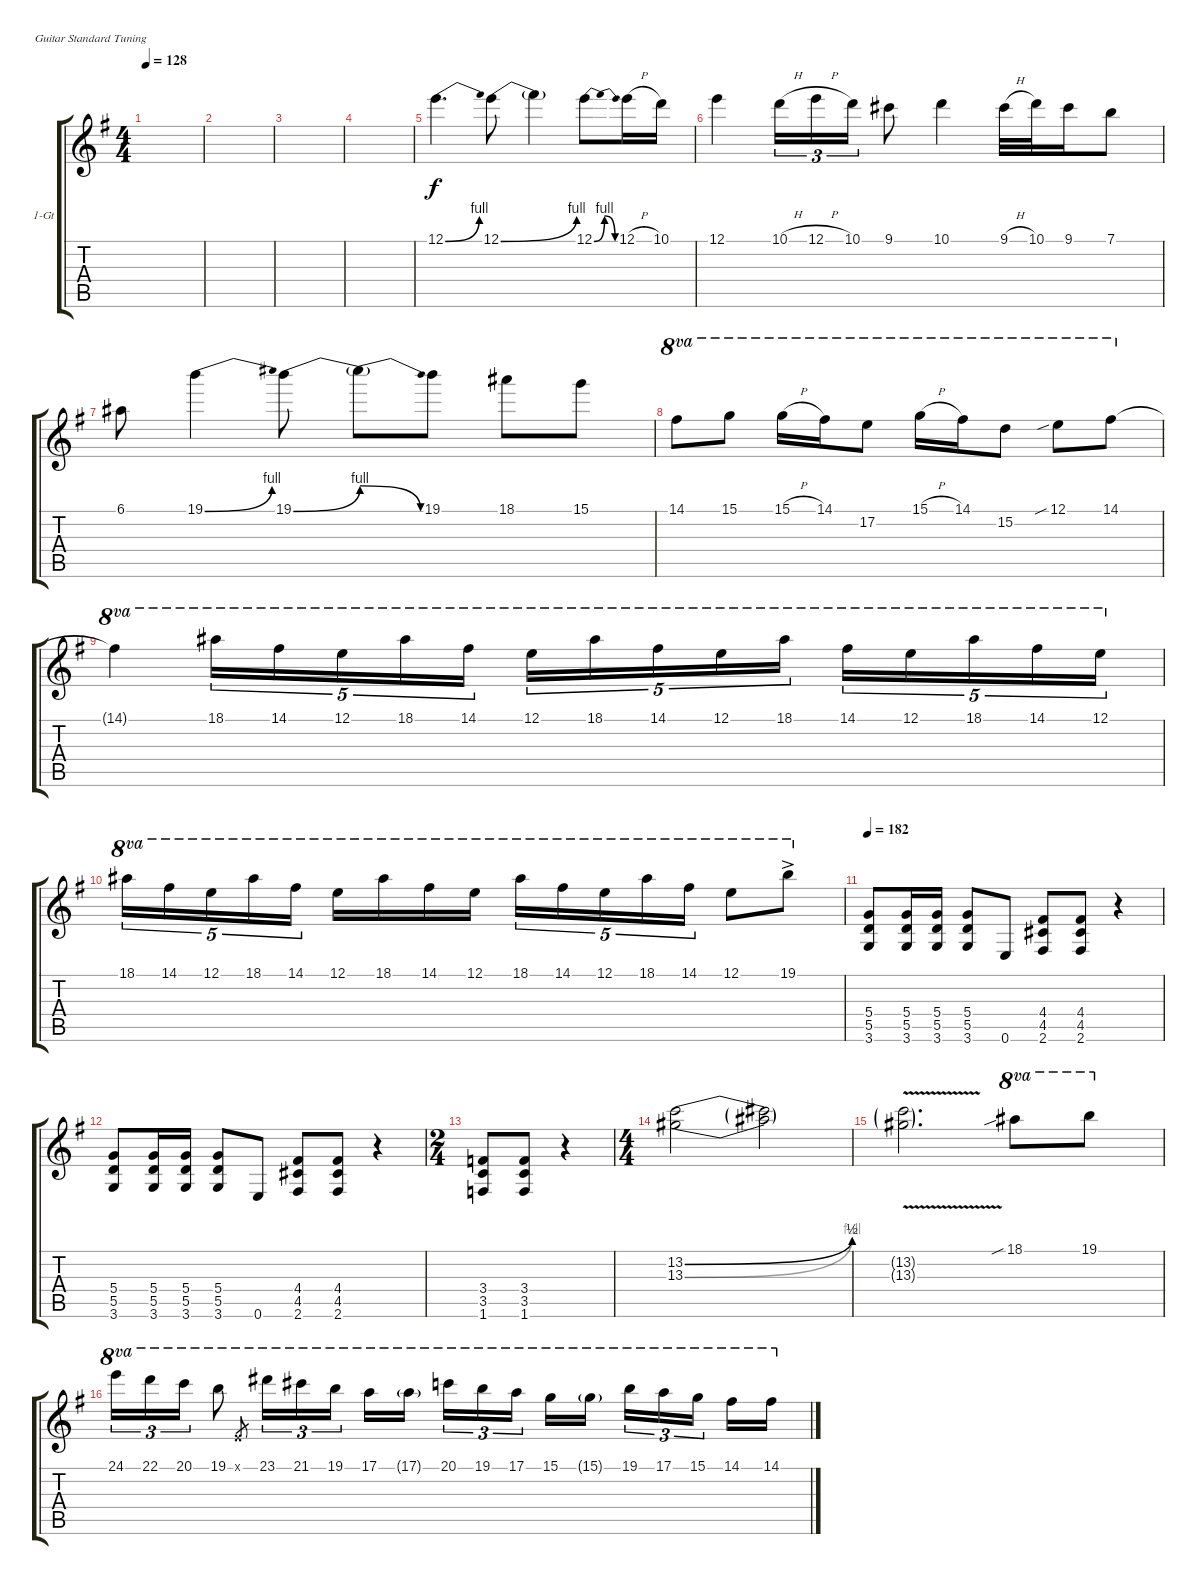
\bracketExtendMode groupsimilarinstruments
\firstSystemTrackNameOrientation horizontal
\otherSystemsTrackNameOrientation horizontal
\track ("1-Gt" "1-Gt") {instrument distortionguitar}
\staff {score tabs}
\tuning (E4 B3 G3 D3 A2 E2)
\ts (4 4)
\tempo 128
\clef g2
\scale
1.05549
\ks g
|
\scale
0.944515 |
\scale
1.05549 |
\scale
0.944515 |
\scale
1.05549 12.1{be (bend 0 0 60 4)}.4{d} 12.1{be (bend 0 0 60 4)}.8 12.1{t}.4 12.1{be (bendrelease 0 0 30 4 30 4 60 0)}.8 12.1{h}.16 10.1.16 |
\scale
0.944515 12.1.4 10.1{h}.16{tu (3 2)} 12.1{h}.16{tu (3 2)} 10.1.16{tu (3 2)} 9.1.8 10.1.4 9.1{h}.32 10.1.32 9.1.16 7.1.8 |
\scale
1.05549 6.1.8 19.1{be (bend 0 0 60 4)}.4 19.1{be (bend 0 0 60 4)}.8 19.1{be (release 0 4 60 0) t}.8 19.1.8 18.1.8 15.1.8 |
\scale
0.944515 14.1.8{ot 8va} 15.1.8{ot 8va} 15.1{h}.16{ot 8va} 14.1.16{ot 8va} 17.2.8{ot 8va} 15.1{h}.16{ot 8va} 14.1.16{ot 8va} 15.2.8{ot 8va} 12.1{sib}.8{ot 8va} 14.1.8{ot 8va} |
\scale
1.05549 14.1{t}.4{ot 8va} 18.1.16{tu (5 4) ot 8va} 14.1.16{tu (5 4) ot 8va} 12.1.16{tu (5 4) ot 8va} 18.1.16{tu (5 4) ot 8va} 14.1.16{tu (5 4) ot 8va} 12.1.16{tu (5 4) ot 8va} 18.1.16{tu (5 4) ot 8va} 14.1.16{tu (5 4) ot 8va} 12.1.16{tu (5 4) ot 8va} 18.1.16{tu (5 4) ot 8va} 14.1.16{tu (5 4) ot 8va} 12.1.16{tu (5 4) ot 8va} 18.1.16{tu (5 4) ot 8va} 14.1.16{tu (5 4) ot 8va} 12.1.16{tu (5 4) ot 8va} |
\scale
0.944515 18.1.16{tu (5 4) ot 8va} 14.1.16{tu (5 4) ot 8va} 12.1.16{tu (5 4) ot 8va} 18.1.16{tu (5 4) ot 8va} 14.1.16{tu (5 4) ot 8va} 12.1.16{ot 8va} 18.1.16{ot 8va} 14.1.16{ot 8va} 12.1.16{ot 8va} 18.1.16{tu (5 4) ot 8va} 14.1.16{tu (5 4) ot 8va} 12.1.16{tu (5 4) ot 8va} 18.1.16{tu (5 4) ot 8va} 14.1.16{tu (5 4) ot 8va} 12.1.8{ot 8va} 19.1{ac}.8{ot 8va} |
\tempo 182
\scale
1.05549 (5.4 5.5 3.6).8 (5.4 5.5 3.6).16 (5.4 5.5 3.6).16 (5.4 5.5 3.6).8 0.6.8 (4.4 4.5 2.6).8 (4.4 4.5 2.6).8 r.4 |
\scale
0.944515 (5.4 5.5 3.6).8 (5.4 5.5 3.6).16 (5.4 5.5 3.6).16 (5.4 5.5 3.6).8 0.6.8 (4.4 4.5 2.6).8 (4.4 4.5 2.6).8 r.4 |
\ts (2 4)
\beaming (8 4 4 6)
\scale
1.08575 (3.4 3.5 1.6).8 (3.4 3.5 1.6).8 r.4 |
\ts (4 4)
\beaming (8 4 4 6)
\scale
0.91425 (13.2{be (bend 0 0 60 2)} 13.3{be (bend 0 0 60 4)}).2 (13.2{t} 13.3{t}).2 |
\scale
1.05549 (13.2{v g} 13.3{v g}).2{d} 18.1{sib}.8{ot 8va} 19.1.8{ot 8va} |
\scale
0.944515 24.1.16{tu (3 2) ot 8va} 22.1.16{tu (3 2) ot 8va} 20.1.16{tu (3 2) ot 8va} 19.1.8{ot 8va} 0.1{x}.8{ot 8va gr} 23.1.16{tu (3 2) ot 8va} 21.1.16{tu (3 2) ot 8va} 19.1.16{tu (3 2) ot 8va} 17.1.16{ot 8va} 17.1{g}.16{ot 8va} 20.1.16{tu (3 2) ot 8va} 19.1.16{tu (3 2) ot 8va} 17.1.16{tu (3 2) ot 8va} 15.1.16{ot 8va} 15.1{g}.16{ot 8va} 19.1.16{tu (3 2) ot 8va} 17.1.16{tu (3 2) ot 8va} 15.1.16{tu (3 2) ot 8va} 14.1.16{ot 8va} 14.1.16{ot 8va}
